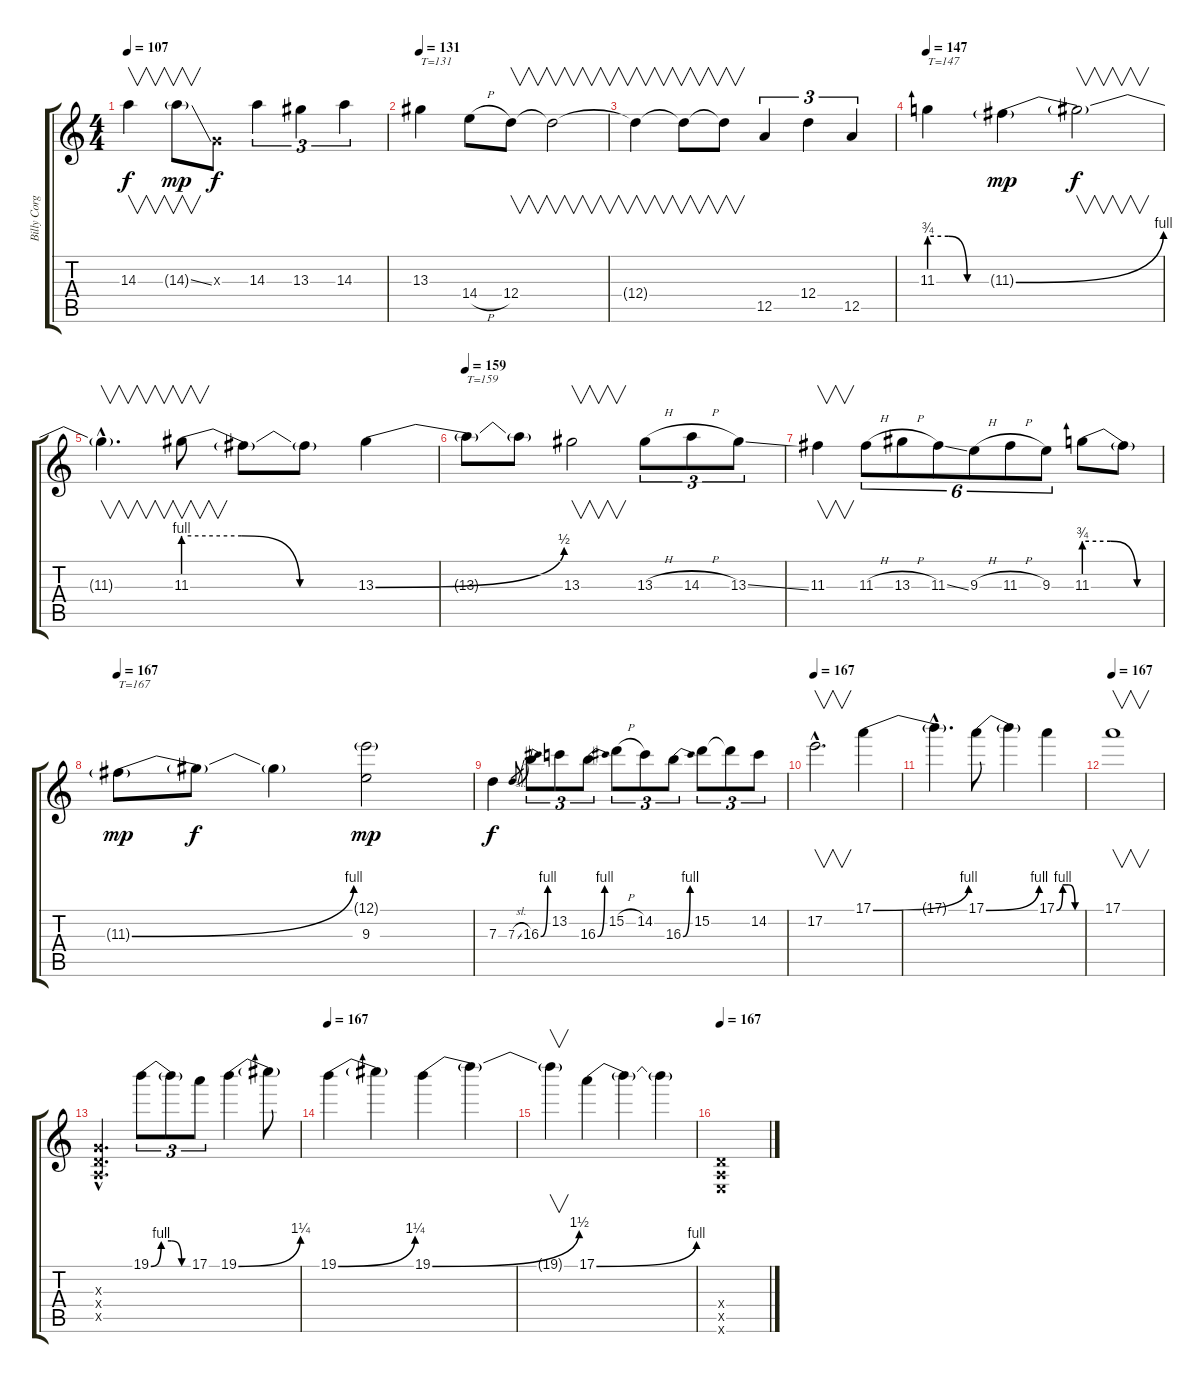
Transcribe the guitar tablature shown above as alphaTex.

\track ("Billy Corgan" "Billy Corg") {instrument electricguitarjazz}
\staff {score tabs}
\tuning (E4 B3 G3 D3 A2 E2) {hide}
\ts (4 4)
\tempo 107
\clef g2
\ks c
14.3{t}.4{v dy f instrument distortionguitar} 14.3{ss g}.8{v dy mp instrument distortionguitar} 0.3{x}.8{dy f instrument distortionguitar} 14.3.4{tu (3 2) instrument distortionguitar} 13.3.4{tu (3 2) instrument distortionguitar} 14.3.4{tu (3 2) instrument distortionguitar} |
\tempo 131
13.3.4{txt "T=131" instrument distortionguitar} 14.4{h}.8{instrument distortionguitar} 12.4.8{v instrument distortionguitar} 12.4{t}.2{v instrument distortionguitar} |
12.4{t}.4{v instrument distortionguitar} 12.4{t}.8{v instrument distortionguitar} 12.4{t}.8{v instrument distortionguitar} 12.5.4{tu (3 2) instrument distortionguitar} 12.4.4{tu (3 2) instrument distortionguitar} 12.5.4{tu (3 2) instrument distortionguitar} |
\tempo 147
11.3{be (custom 0 3 20 3 40 0 60 0)}.4{txt "T=147" instrument distortionguitar} 11.3{be (bend 0 0 60 4) g}.4{dy mp instrument distortionguitar} 11.3{t}.2{v dy f instrument distortionguitar} |
11.3{hac t}.4{v d instrument distortionguitar} 11.3{be (custom 0 4 20 4 40 0 60 0)}.8{v instrument distortionguitar} 11.3{t}.8{instrument distortionguitar} 11.3{t}.8{instrument distortionguitar} 13.3{be (bend 0 0 60 2)}.4{instrument distortionguitar} |
\tempo 159
13.3{t}.8{txt "T=159" instrument distortionguitar} 13.3{t}.8{instrument distortionguitar} 13.3.2{v instrument distortionguitar} 13.3{h}.8{tu (3 2) instrument distortionguitar} 14.3{h}.8{tu (3 2) instrument distortionguitar} 13.3{ss}.8{tu (3 2) instrument distortionguitar} |
11.3.4{v instrument distortionguitar} 11.3{h}.8{tu (6 4) instrument distortionguitar} 13.3{h}.8{tu (6 4) instrument distortionguitar} 11.3{ss}.8{tu (6 4) instrument distortionguitar} 9.3{h}.8{tu (6 4) instrument distortionguitar} 11.3{h}.8{tu (6 4) instrument distortionguitar} 9.3.8{tu (6 4) instrument distortionguitar} 11.3{be (custom 0 3 20 3 40 0 60 0)}.8{instrument distortionguitar} 11.3{t}.8{instrument distortionguitar} |
\tempo 167
11.3{be (bend 0 0 60 4) g}.8{txt "T=167" dy mp instrument distortionguitar} 11.3{t}.8{dy f instrument distortionguitar} 11.3{t}.4{instrument distortionguitar} (12.1{g} 9.3).2{dy mp instrument distortionguitar} |
7.3.4{dy f instrument distortionguitar} 7.3{sl}.8{gr} 16.3{be (bend 0 0 60 4)}.8{tu (3 2) instrument distortionguitar} 13.2.8{tu (3 2) instrument distortionguitar} 16.3{be (bend 0 0 60 4)}.8{tu (3 2) instrument distortionguitar} 15.2{h}.8{tu (3 2) instrument distortionguitar} 14.2.8{tu (3 2) instrument distortionguitar} 16.3{be (bend 0 0 60 4)}.8{tu (3 2) instrument distortionguitar} 15.2.8{tu (3 2) instrument distortionguitar} 15.2{t}.8{tu (3 2) instrument distortionguitar} 14.2.8{tu (3 2) instrument distortionguitar} |
\tempo 167
17.2{hac}.2{v d instrument distortionguitar} 17.1{be (bend 0 0 60 4)}.4{instrument distortionguitar} |
17.1{hac t}.4{d instrument distortionguitar} 17.1{be (bend 0 0 60 4)}.8{instrument distortionguitar} 17.1{t}.4{instrument distortionguitar} 17.1{be (custom 0 0 15 4 30 4 45 0 60 0)}.4{instrument distortionguitar} |
\tempo 167
17.1.1{v instrument distortionguitar} |
(0.3{hac x} 0.4{hac x} 0.5{hac x}).4{d instrument distortionguitar} 19.1{be (custom 0 0 15 4 30 4 45 0 60 0)}.8{tu (3 2) instrument distortionguitar} 19.1{t}.8{tu (3 2) instrument distortionguitar} 17.1.8{tu (3 2) instrument distortionguitar} 19.1{be (bend 0 0 60 5)}.4{instrument distortionguitar} 19.1{t}.8{instrument distortionguitar} |
\tempo 167
19.1{be (bend 0 0 60 5)}.4{instrument distortionguitar} 19.1{t}.4{instrument distortionguitar} 19.1{be (bend 0 0 60 6)}.4{instrument distortionguitar} 19.1{t}.4{instrument distortionguitar} |
19.1{t}.4{v instrument distortionguitar} 17.1{be (bend 0 0 60 4)}.4{instrument distortionguitar} 17.1{t}.4{instrument distortionguitar} 17.1{t}.4{instrument distortionguitar} |
\tempo 167
(0.4{x} 0.5{x} 0.6{x}).1{instrument distortionguitar}
